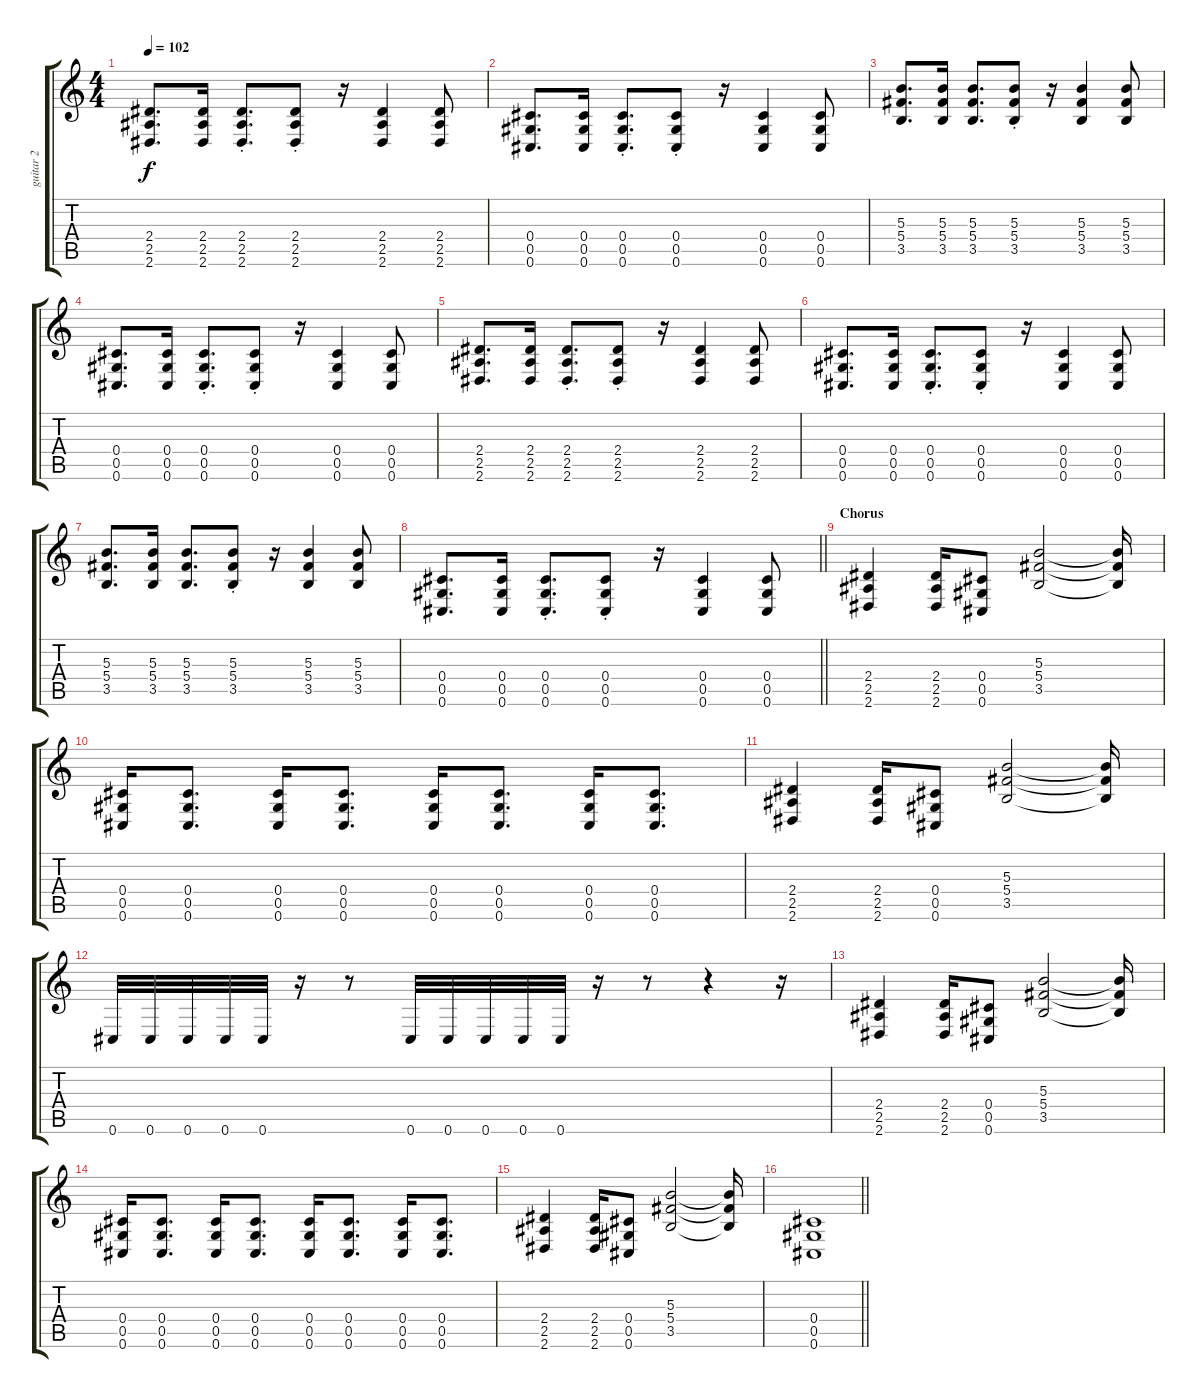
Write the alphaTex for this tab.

\track ("guitar 2" "guitar 2") {mute instrument distortionguitar}
\staff {score tabs}
\tuning (Eb4 Bb3 Gb3 Db3 Ab2 Db2) {hide}
\ts (4 4)
\tempo 102
\clef g2
\ks c
(2.4 2.5 2.6).8{d dy f} (2.4 2.5 2.6).16 (2.4 2.5 2.6{st}).8{d} (2.4 2.5{st} 2.6).8 r.16 (2.4 2.5 2.6).4 (2.4 2.5 2.6).8 |
(0.4 0.5 0.6).8{d} (0.4 0.5 0.6).16 (0.4 0.5 0.6{st}).8{d} (0.4 0.5{st} 0.6).8 r.16 (0.4 0.5 0.6).4 (0.4 0.5 0.6).8 |
(5.3 5.4 3.5).8{d} (5.3 5.4 3.5).16 (5.3 5.4 3.5).8{d} (5.3 5.4 3.5{st}).8 r.16 (5.3 5.4 3.5).4 (5.3 5.4 3.5).8 |
(0.4 0.5 0.6).8{d} (0.4 0.5 0.6).16 (0.4 0.5 0.6{st}).8{d} (0.4 0.5{st} 0.6).8 r.16 (0.4 0.5 0.6).4 (0.4 0.5 0.6).8 |
(2.4 2.5 2.6).8{d} (2.4 2.5 2.6).16 (2.4 2.5 2.6{st}).8{d} (2.4 2.5{st} 2.6).8 r.16 (2.4 2.5 2.6).4 (2.4 2.5 2.6).8 |
(0.4 0.5 0.6).8{d} (0.4 0.5 0.6).16 (0.4 0.5 0.6{st}).8{d} (0.4 0.5{st} 0.6).8 r.16 (0.4 0.5 0.6).4 (0.4 0.5 0.6).8 |
(5.3 5.4 3.5).8{d} (5.3 5.4 3.5).16 (5.3 5.4 3.5).8{d} (5.3 5.4 3.5{st}).8 r.16 (5.3 5.4 3.5).4 (5.3 5.4 3.5).8 |
\barLineRight lightlight
(0.4 0.5 0.6).8{d} (0.4 0.5 0.6).16 (0.4 0.5 0.6{st}).8{d} (0.4 0.5{st} 0.6).8 r.16 (0.4 0.5 0.6).4 (0.4 0.5 0.6).8 |
\section ("" "Chorus")
(2.4 2.5 2.6).4 (2.4 2.5 2.6).16 (0.4 0.5 0.6).8 (5.3 5.4 3.5).2 (5.3{t} 5.4{t} 3.5{t}).16 |
(0.4 0.5 0.6).16 (0.4 0.5 0.6).8{d} (0.4 0.5 0.6).16 (0.4 0.5 0.6).8{d} (0.4 0.5 0.6).16 (0.4 0.5 0.6).8{d} (0.4 0.5 0.6).16 (0.4 0.5 0.6).8{d} |
(2.4 2.5 2.6).4 (2.4 2.5 2.6).16 (0.4 0.5 0.6).8 (5.3 5.4 3.5).2 (5.3{t} 5.4{t} 3.5{t}).16 |
0.6.32 0.6.32 0.6.32 0.6.32 0.6.32 r.16 r.8 0.6.32 0.6.32 0.6.32 0.6.32 0.6.32 r.16 r.8 r.4 r.16 |
(2.4 2.5 2.6).4 (2.4 2.5 2.6).16 (0.4 0.5 0.6).8 (5.3 5.4 3.5).2 (5.3{t} 5.4{t} 3.5{t}).16 |
(0.4 0.5 0.6).16 (0.4 0.5 0.6).8{d} (0.4 0.5 0.6).16 (0.4 0.5 0.6).8{d} (0.4 0.5 0.6).16 (0.4 0.5 0.6).8{d} (0.4 0.5 0.6).16 (0.4 0.5 0.6).8{d} |
(2.4 2.5 2.6).4 (2.4 2.5 2.6).16 (0.4 0.5 0.6).8 (5.3 5.4 3.5).2 (5.3{t} 5.4{t} 3.5{t}).16 |
\barLineRight lightlight
(0.4 0.5 0.6).1
